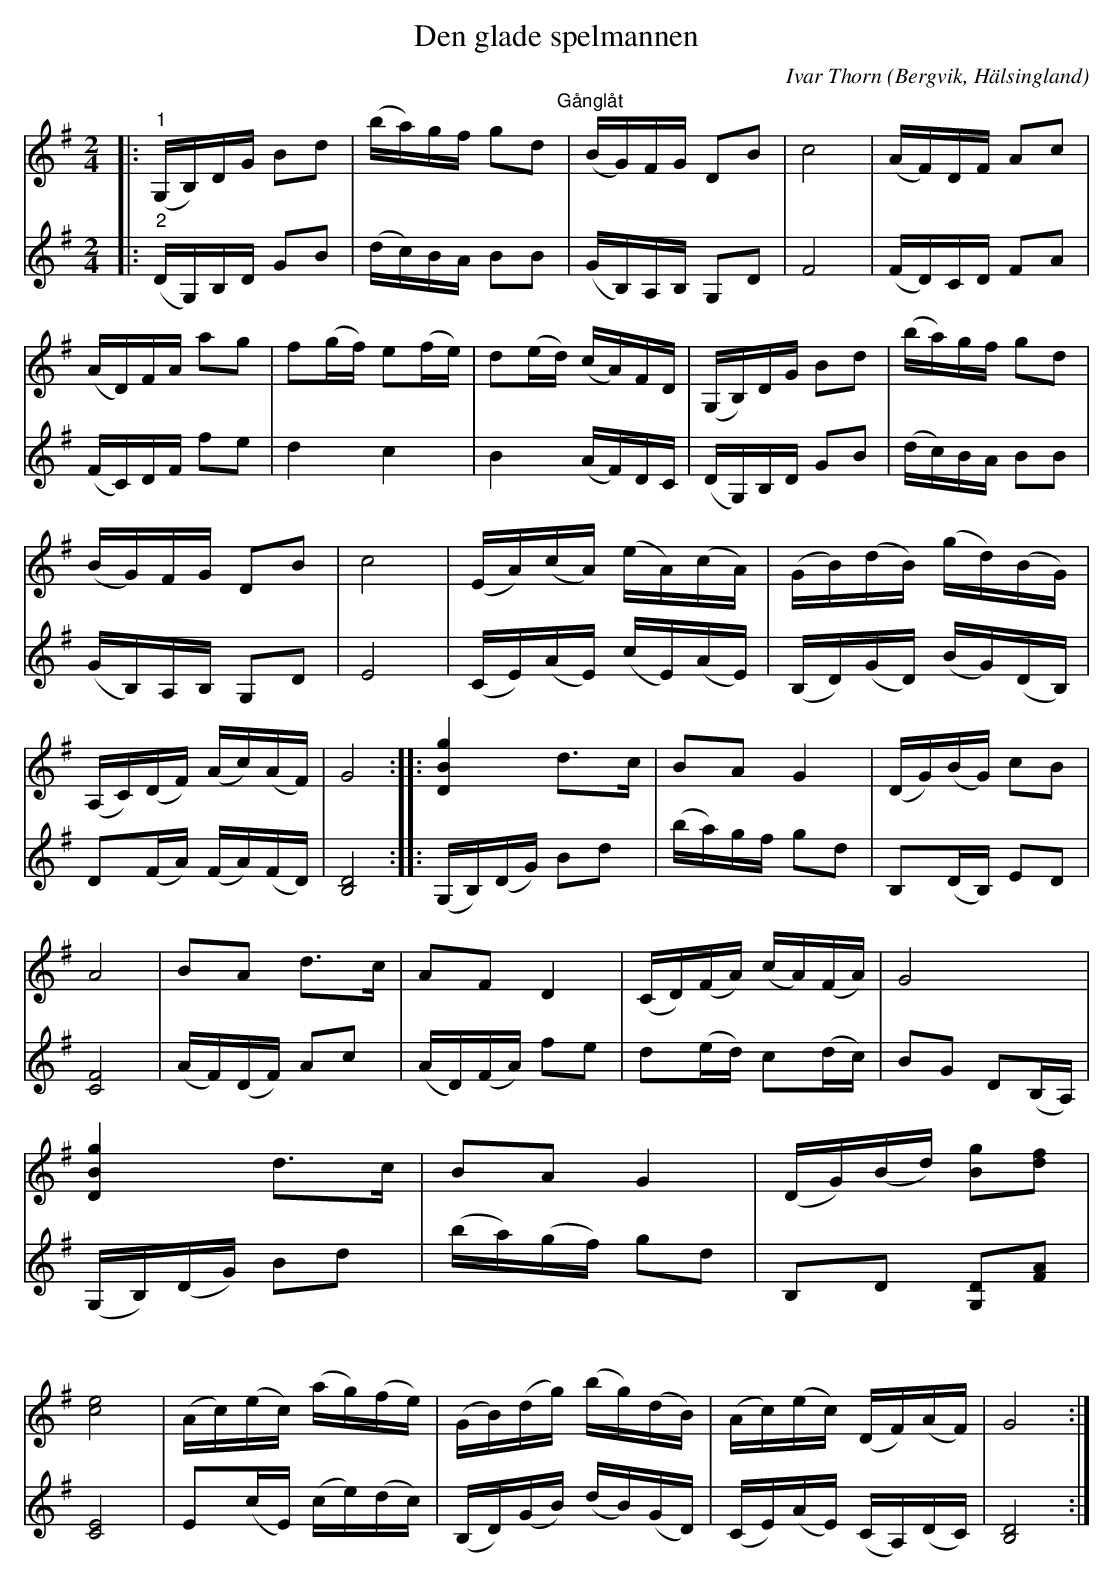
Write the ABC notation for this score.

X:1
T:Den glade spelmannen
C:Ivar Thorn
O:Bergvik, Hälsingland
L:1/16
M:2/4
K:G
V:1
|:"^1" (G,B,)DG B2d2 | (ba)gf g2d2"^Gånglåt" | (BG)FG D2B2 | c8 | (AF)DF A2c2 |
(AD)FA a2g2 | f2(gf) e2(fe) | d2(ed) (cA)FD | (G,B,)DG B2d2 | (ba)gf g2d2 |
(BG)FG D2B2 | c8 | (EA)(cA) (eA)(cA) | (GB)(dB) (gd)(BG) | (A,C)(DF) (Ac)(AF) | G8 ::
[DBg]4 d2>c2 | B2A2 G4 | (DG)(BG) c2B2 | A8 | B2A2 d2>c2 | A2F2 D4 |
(CD)(FA) (cA)(FA) | G8 | [DBg]4 d2>c2 | B2A2 G4 | (DG)(Bd) [Bg]2[df]2 | [ce]8 |
(Ac)(ec) (ag)(fe) | (GB)(dg) (bg)(dB) | (Ac)(ec) (DF)(AF) | G8 :|
V:2
|:"^2" (DG,)B,D G2B2 | (dc)BA B2B2 | (GB,)A,B, G,2D2 | F8 | (FD)CD F2A2 |
(FC)DF f2e2 | d4 c4 | B4 (AF)DC | (DG,)B,D G2B2 | (dc)BA B2B2 |
(GB,)A,B, G,2D2 | E8 | (CE)(AE) (cE)(AE) | (B,D)(GD) (BG)(DB,) | D2(FA) (FA)(FD) | [B,D]8 ::
(G,B,)(DG) B2d2 | (ba)gf g2d2 | B,2(DB,) E2D2 | [CF]8 | (AF)(DF) A2c2 |
(AD)(FA) f2e2 | d2(ed) c2(dc) | B2G2 D2(B,A,) | (G,B,)(DG) B2d2 | (ba)(gf) g2d2 |
B,2D2 [G,D]2[FA]2 | [CE]8 | E2(cE) (ce)(dc) | (B,D)(GB) (dB)(GD) | (CE)(AE) (CA,)(DC) | [B,D]8 :|
